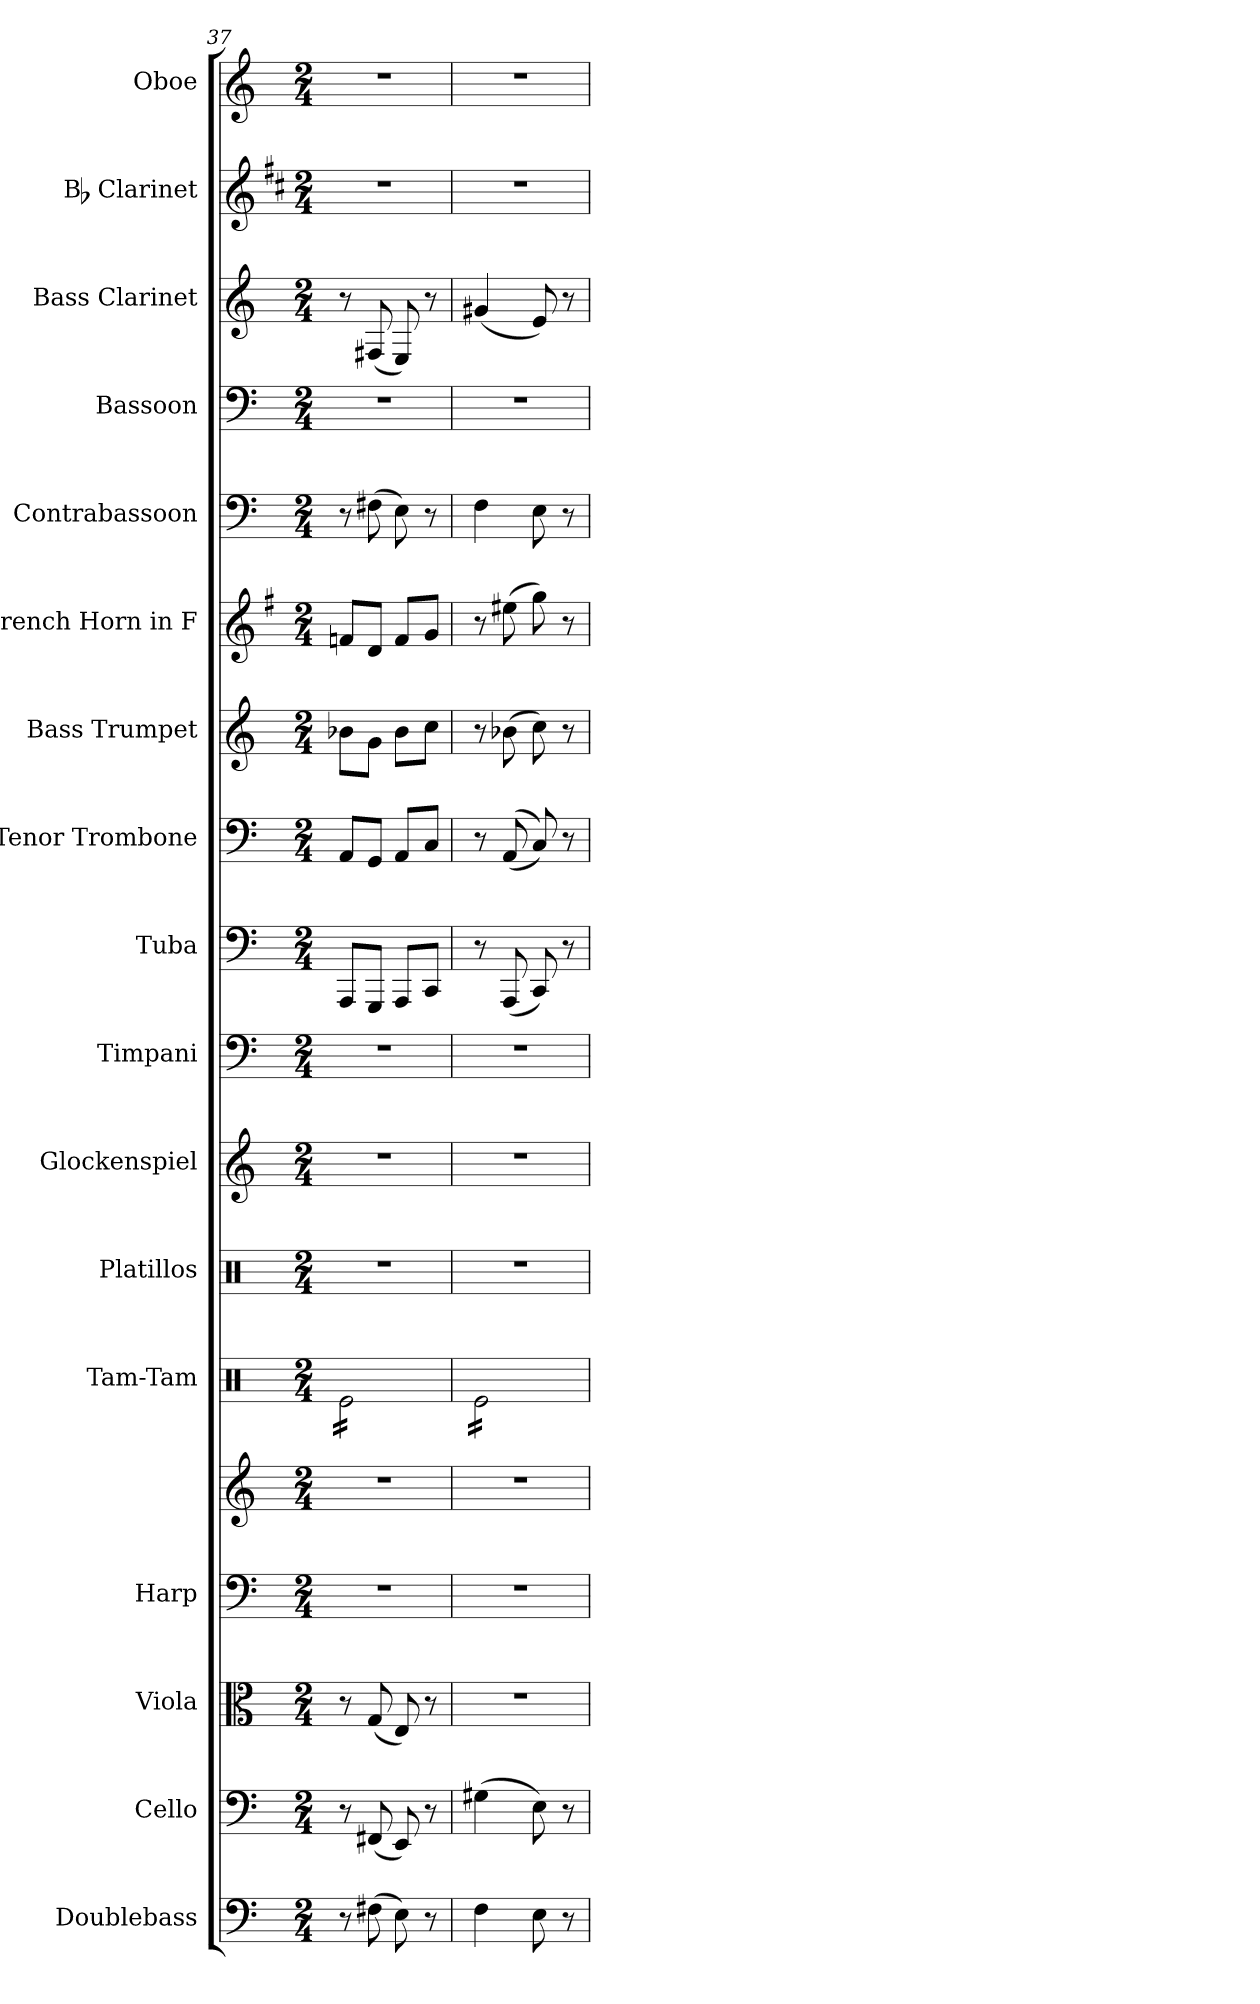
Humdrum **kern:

**kern	**kern	**kern	**kern	**kern	**kern	**kern	**kern	**kern	**kern	**kern	**kern	**kern	**kern	**kern	**kern	**kern	**kern
*part17	*part16	*part15	*part14	*part14	*part13	*part12	*part11	*part10	*part9	*part8	*part7	*part6	*part5	*part4	*part3	*part2	*part1
*staff18	*staff17	*staff16	*staff15	*staff14	*staff13	*staff12	*staff11	*staff10	*staff9	*staff8	*staff7	*staff6	*staff5	*staff4	*staff3	*staff2	*staff1
*I"Doublebass	*I"Cello	*I"Viola	*I"Harp	*	*I"Tam-Tam	*I"Platillos	*I"Glockenspiel	*I"Timpani	*I"Tuba	*I"Tenor Trombone	*I"Bass Trumpet	*I"French Horn in F	*I"Contrabassoon	*I"Bassoon	*I"Bass Clarinet	*I"Bb Clarinet	*I"Oboe
*	*	*I'Vla.	*I'Arp.	*	*	*I'Plat.	*I'Glk.	*	*I'Tba.	*	*	*	*	*	*	*	*I'Ob.
*clefF4	*clefF4	*clefC3	*clefF4	*clefG2	*clefX	*clefX	*clefG2	*clefF4	*clefF4	*clefF4	*clefG2	*clefG2	*clefF4	*clefF4	*clefG2	*clefG2	*clefG2
*ITrd7c12	*	*	*	*	*	*	*ITrd-14c-24	*	*	*	*ITrd8c14	*ITrd4c7	*ITrd7c12	*	*ITrd8c14	*ITrd1c2	*
*k[]	*k[]	*k[]	*k[]	*k[]	*k[]	*k[]	*k[]	*k[]	*k[]	*k[]	*k[]	*k[]	*k[]	*k[]	*k[]	*k[]	*k[]
*M2/4	*M2/4	*M2/4	*M2/4	*M2/4	*M2/4	*M2/4	*M2/4	*M2/4	*M2/4	*M2/4	*M2/4	*M2/4	*M2/4	*M2/4	*M2/4	*M2/4	*M2/4
=37	=37	=37	=37	=37	=37	=37	=37	=37	=37	=37	=37	=37	=37	=37	=37	=37	=37
*	*	*	*	*	*tremolo	*	*	*	*	*	*	*	*	*	*	*	*
8r	8r	8r	2r	2r	16Re\LL	2r	2r	2r	8AAA/L	8AA/L	8B-X\L	8B-X/L	8r	2r	8r	2r	2r
.	.	.	.	.	16Re\	.	.	.	.	.	.	.	.	.	.	.	.
(8FF#X\	(8FF#X/	(8G/	.	.	16Re\	.	.	.	8GGG/J	8GG/J	8G\J	8G/J	(8FF#X\	.	(8FF#X/	.	.
.	.	.	.	.	16Re\	.	.	.	.	.	.	.	.	.	.	.	.
8EE\)	8EE/)	8E/)	.	.	16Re\	.	.	.	8AAA/L	8AA/L	8B-\L	8B-/L	8EE\)	.	8EE/)	.	.
.	.	.	.	.	16Re\	.	.	.	.	.	.	.	.	.	.	.	.
8r	8r	8r	.	.	16Re\	.	.	.	8CC/J	8C/J	8c\J	8c/J	8r	.	8r	.	.
.	.	.	.	.	16Re\JJ	.	.	.	.	.	.	.	.	.	.	.	.
=38	=38	=38	=38	=38	=38	=38	=38	=38	=38	=38	=38	=38	=38	=38	=38	=38	=38
4FF\	(4G#X\	2r	2r	2r	16Re\LL	2r	2r	2r	8r	8r	8r	8r	4FF\	2r	(4G#X/	2r	2r
.	.	.	.	.	16Re\	.	.	.	.	.	.	.	.	.	.	.	.
.	.	.	.	.	16Re\	.	.	.	(8AAA/	((8AA/	(8B-X\	(8a#X\	.	.	.	.	.
.	.	.	.	.	16Re\	.	.	.	.	.	.	.	.	.	.	.	.
8EE\	8E\)	.	.	.	16Re\	.	.	.	8CC/)	8C/))	8c\)	8cc\)	8EE\	.	8E/)	.	.
.	.	.	.	.	16Re\	.	.	.	.	.	.	.	.	.	.	.	.
8r	8r	.	.	.	16Re\	.	.	.	8r	8r	8r	8r	8r	.	8r	.	.
.	.	.	.	.	16Re\JJ	.	.	.	.	.	.	.	.	.	.	.	.
*	*	*	*	*	*Xtremolo	*	*	*	*	*	*	*	*	*	*	*	*
=	=	=	=	=	=	=	=	=	=	=	=	=	=	=	=	=	=
*-	*-	*-	*-	*-	*-	*-	*-	*-	*-	*-	*-	*-	*-	*-	*-	*-	*-
